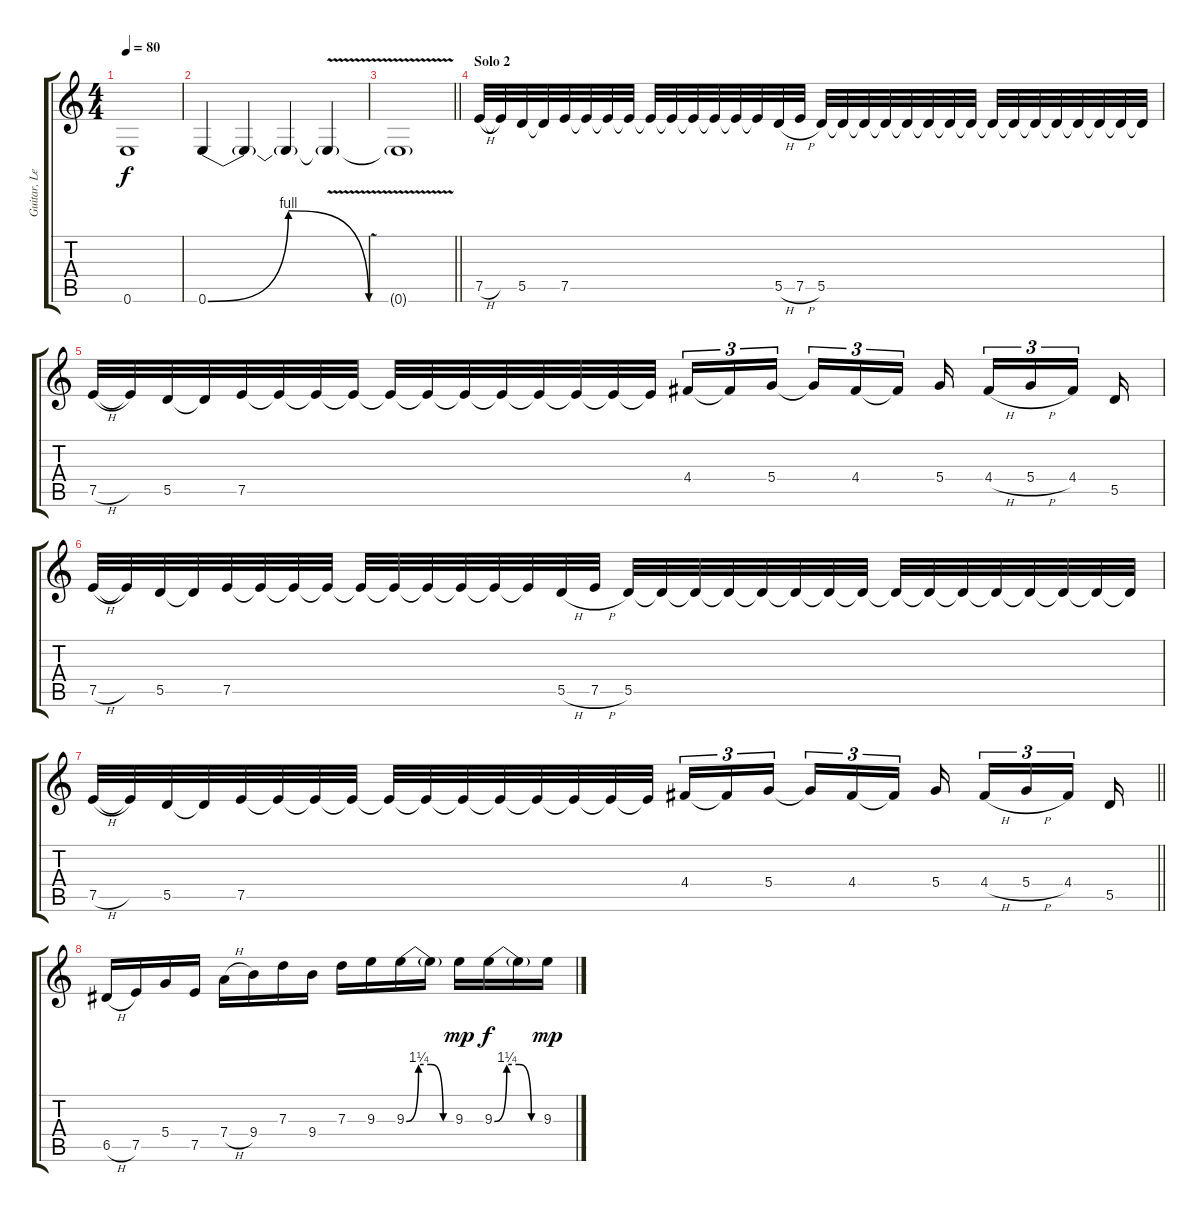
\track ("Guitar, Lead" "Guitar, Le") {instrument distortionguitar}
\staff {score tabs}
\tuning (E4 B3 G3 D3 A2 E2) {hide}
\ts (4 4)
\tempo 80
\clef g2
\ks c
0.6{t}.1{dy f} |
0.6{be (bendrelease 0 0 12 4 30 4 60 0)}.4 0.6{t}.4 0.6{t}.4 0.6{v t}.4 |
\barLineRight lightlight
0.6{t}.1 |
\section ("" "Solo 2")
7.5{h}.32 7.5{t}.32 5.5.32 5.5{t}.32 7.5.32 7.5{t}.32 7.5{t}.32 7.5{t}.32 7.5{t}.32 7.5{t}.32 7.5{t}.32 7.5{t}.32 7.5{t}.32 7.5{t}.32 5.5{h}.32 7.5{h}.32 5.5.32 5.5{t}.32 5.5{t}.32 5.5{t}.32 5.5{t}.32 5.5{t}.32 5.5{t}.32 5.5{t}.32 5.5{t}.32 5.5{t}.32 5.5{t}.32 5.5{t}.32 5.5{t}.32 5.5{t}.32 5.5{t}.32 5.5{t}.32 |
7.5{h}.32 7.5{t}.32 5.5.32 5.5{t}.32 7.5.32 7.5{t}.32 7.5{t}.32 7.5{t}.32 7.5{t}.32 7.5{t}.32 7.5{t}.32 7.5{t}.32 7.5{t}.32 7.5{t}.32 7.5{t}.32 7.5{t}.32 4.4.16{tu (3 2)} 4.4{t}.16{tu (3 2)} 5.4.16{tu (3 2) beam splitsecondary} 5.4{t}.16{tu (3 2)} 4.4.16{tu (3 2)} 4.4{t}.16{tu (3 2)} 5.4.16{beam splitsecondary} 4.4{h}.16{tu (3 2)} 5.4{h}.16{tu (3 2)} 4.4.16{tu (3 2) beam splitsecondary} 5.5.16 |
7.5{h}.32 7.5{t}.32 5.5.32 5.5{t}.32 7.5.32 7.5{t}.32 7.5{t}.32 7.5{t}.32 7.5{t}.32 7.5{t}.32 7.5{t}.32 7.5{t}.32 7.5{t}.32 7.5{t}.32 5.5{h}.32 7.5{h}.32 5.5.32 5.5{t}.32 5.5{t}.32 5.5{t}.32 5.5{t}.32 5.5{t}.32 5.5{t}.32 5.5{t}.32 5.5{t}.32 5.5{t}.32 5.5{t}.32 5.5{t}.32 5.5{t}.32 5.5{t}.32 5.5{t}.32 5.5{t}.32 |
\barLineRight lightlight
7.5{h}.32 7.5{t}.32 5.5.32 5.5{t}.32 7.5.32 7.5{t}.32 7.5{t}.32 7.5{t}.32 7.5{t}.32 7.5{t}.32 7.5{t}.32 7.5{t}.32 7.5{t}.32 7.5{t}.32 7.5{t}.32 7.5{t}.32 4.4.16{tu (3 2)} 4.4{t}.16{tu (3 2)} 5.4.16{tu (3 2) beam splitsecondary} 5.4{t}.16{tu (3 2)} 4.4.16{tu (3 2)} 4.4{t}.16{tu (3 2)} 5.4.16{beam splitsecondary} 4.4{h}.16{tu (3 2)} 5.4{h}.16{tu (3 2)} 4.4.16{tu (3 2) beam splitsecondary} 5.5.16 |
6.5{h}.16 7.5.16 5.4.16 7.5.16 7.4{h}.16 9.4.16 7.3.16 9.4.16 7.3.16 9.3.16 9.3{be (custom 0 0 15 5 30 5 45 0 60 0)}.16 9.3{t}.16 9.3.16{dy mp} 9.3{be (custom 0 0 15 5 30 5 45 0 60 0)}.16{dy f} 9.3{t}.16 9.3.16{dy mp}
